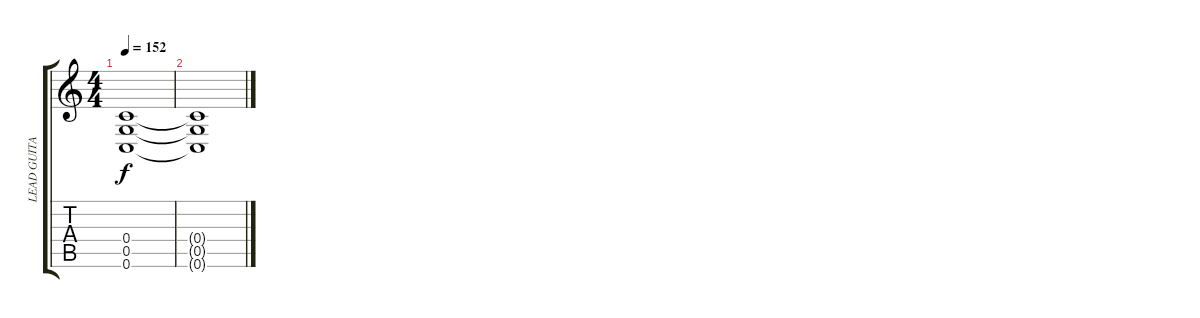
\track ("LEAD GUITAR" "LEAD GUITA") {instrument distortionguitar}
\staff {score tabs}
\tuning (D4 A3 F3 C3 G2 C2) {hide}
\ts (4 4)
\tempo 152
\clef g2
\ks c
(0.4 0.5 0.6).1{dy f} |
(0.4{t} 0.5{t} 0.6{t}).1
